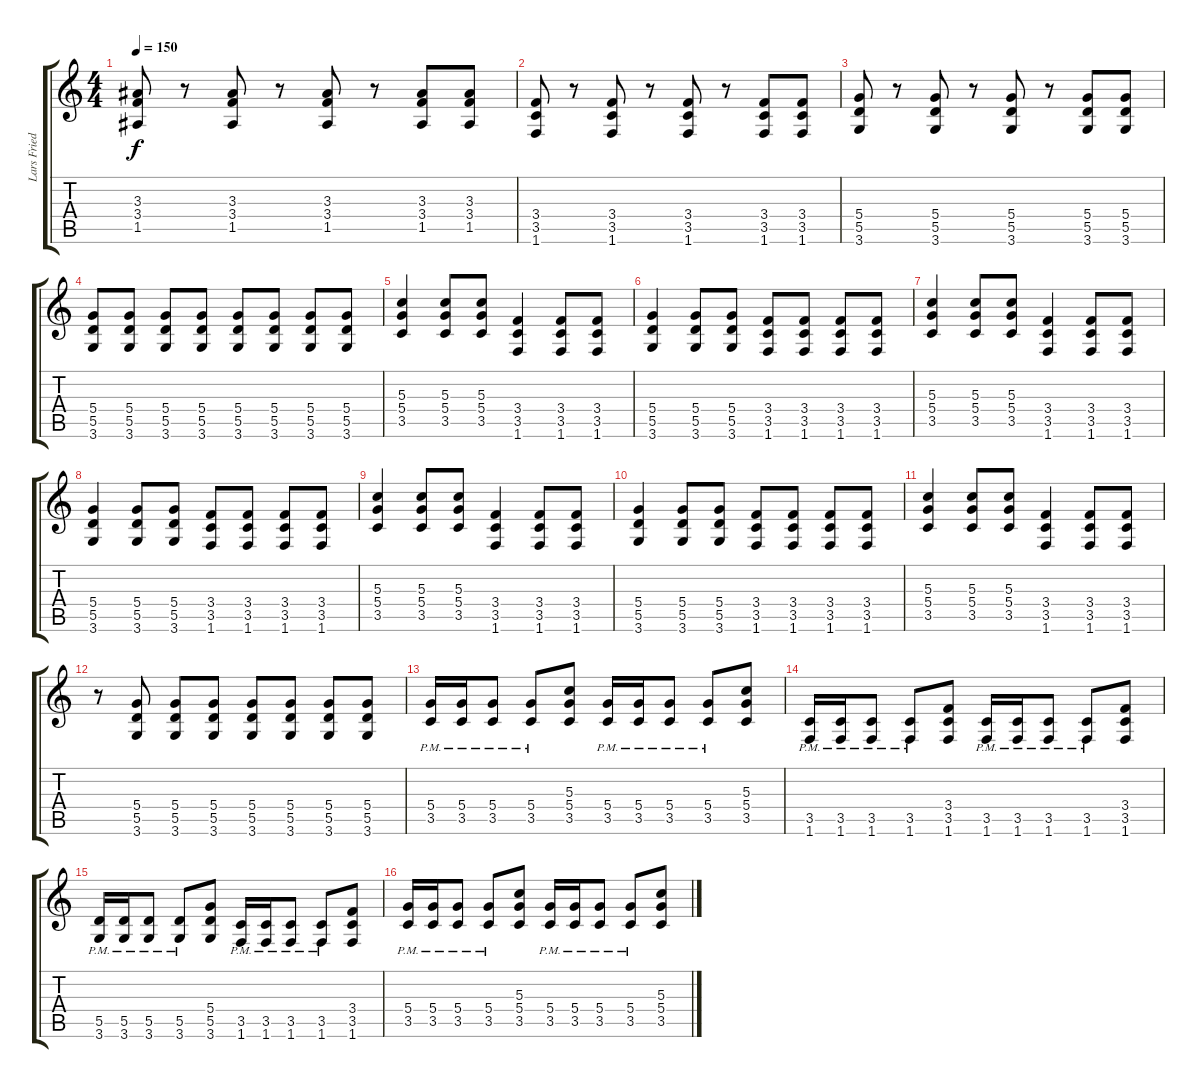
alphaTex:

\track ("Lars Friedriksen" "Lars Fried") {instrument distortionguitar}
\staff {score tabs}
\tuning (E4 B3 G3 D3 A2 E2) {hide}
\ts (4 4)
\tempo 150
\clef g2
\ks c
(3.3 3.4 1.5).8{dy f} r.8 (3.3 3.4 1.5).8 r.8 (3.3 3.4 1.5).8 r.8 (3.3 3.4 1.5).8 (3.3 3.4 1.5).8 |
(3.4 3.5 1.6).8 r.8 (3.4 3.5 1.6).8 r.8 (3.4 3.5 1.6).8 r.8 (3.4 3.5 1.6).8 (3.4 3.5 1.6).8 |
(5.4 5.5 3.6).8 r.8 (5.4 5.5 3.6).8 r.8 (5.4 5.5 3.6).8 r.8 (5.4 5.5 3.6).8 (5.4 5.5 3.6).8 |
(5.4 5.5 3.6).8 (5.4 5.5 3.6).8 (5.4 5.5 3.6).8 (5.4 5.5 3.6).8 (5.4 5.5 3.6).8 (5.4 5.5 3.6).8 (5.4 5.5 3.6).8 (5.4 5.5 3.6).8 |
(5.3 5.4 3.5).4 (5.3 5.4 3.5).8 (5.3 5.4 3.5).8 (3.4 3.5 1.6).4 (3.4 3.5 1.6).8 (3.4 3.5 1.6).8 |
(5.4 5.5 3.6).4 (5.4 5.5 3.6).8 (5.4 5.5 3.6).8 (3.4 3.5 1.6).8 (3.4 3.5 1.6).8 (3.4 3.5 1.6).8 (3.4 3.5 1.6).8 |
(5.3 5.4 3.5).4 (5.3 5.4 3.5).8 (5.3 5.4 3.5).8 (3.4 3.5 1.6).4 (3.4 3.5 1.6).8 (3.4 3.5 1.6).8 |
(5.4 5.5 3.6).4 (5.4 5.5 3.6).8 (5.4 5.5 3.6).8 (3.4 3.5 1.6).8 (3.4 3.5 1.6).8 (3.4 3.5 1.6).8 (3.4 3.5 1.6).8 |
(5.3 5.4 3.5).4 (5.3 5.4 3.5).8 (5.3 5.4 3.5).8 (3.4 3.5 1.6).4 (3.4 3.5 1.6).8 (3.4 3.5 1.6).8 |
(5.4 5.5 3.6).4 (5.4 5.5 3.6).8 (5.4 5.5 3.6).8 (3.4 3.5 1.6).8 (3.4 3.5 1.6).8 (3.4 3.5 1.6).8 (3.4 3.5 1.6).8 |
(5.3 5.4 3.5).4 (5.3 5.4 3.5).8 (5.3 5.4 3.5).8 (3.4 3.5 1.6).4 (3.4 3.5 1.6).8 (3.4 3.5 1.6).8 |
r.8 (5.4 5.5 3.6).8 (5.4 5.5 3.6).8 (5.4 5.5 3.6).8 (5.4 5.5 3.6).8 (5.4 5.5 3.6).8 (5.4 5.5 3.6).8 (5.4 5.5 3.6).8 |
(5.4{pm} 3.5{pm}).16 (5.4{pm} 3.5{pm}).16 (5.4{pm} 3.5{pm}).8 (5.4{pm} 3.5{pm}).8 (5.3 5.4 3.5).8 (5.4{pm} 3.5{pm}).16 (5.4{pm} 3.5{pm}).16 (5.4{pm} 3.5{pm}).8 (5.4{pm} 3.5{pm}).8 (5.3 5.4 3.5).8 |
(3.5{pm} 1.6{pm}).16 (3.5{pm} 1.6{pm}).16 (3.5{pm} 1.6{pm}).8 (3.5{pm} 1.6{pm}).8 (3.4 3.5 1.6).8 (3.5{pm} 1.6{pm}).16 (3.5{pm} 1.6{pm}).16 (3.5{pm} 1.6{pm}).8 (3.5{pm} 1.6{pm}).8 (3.4 3.5 1.6).8 |
(5.5{pm} 3.6{pm}).16 (5.5{pm} 3.6{pm}).16 (5.5{pm} 3.6{pm}).8 (5.5{pm} 3.6{pm}).8 (5.4 5.5 3.6).8 (3.5{pm} 1.6{pm}).16 (3.5{pm} 1.6{pm}).16 (3.5{pm} 1.6{pm}).8 (3.5{pm} 1.6{pm}).8 (3.4 3.5 1.6).8 |
(5.4{pm} 3.5{pm}).16 (5.4{pm} 3.5{pm}).16 (5.4{pm} 3.5{pm}).8 (5.4{pm} 3.5{pm}).8 (5.3 5.4 3.5).8 (5.4{pm} 3.5{pm}).16 (5.4{pm} 3.5{pm}).16 (5.4{pm} 3.5{pm}).8 (5.4{pm} 3.5{pm}).8 (5.3 5.4 3.5).8
